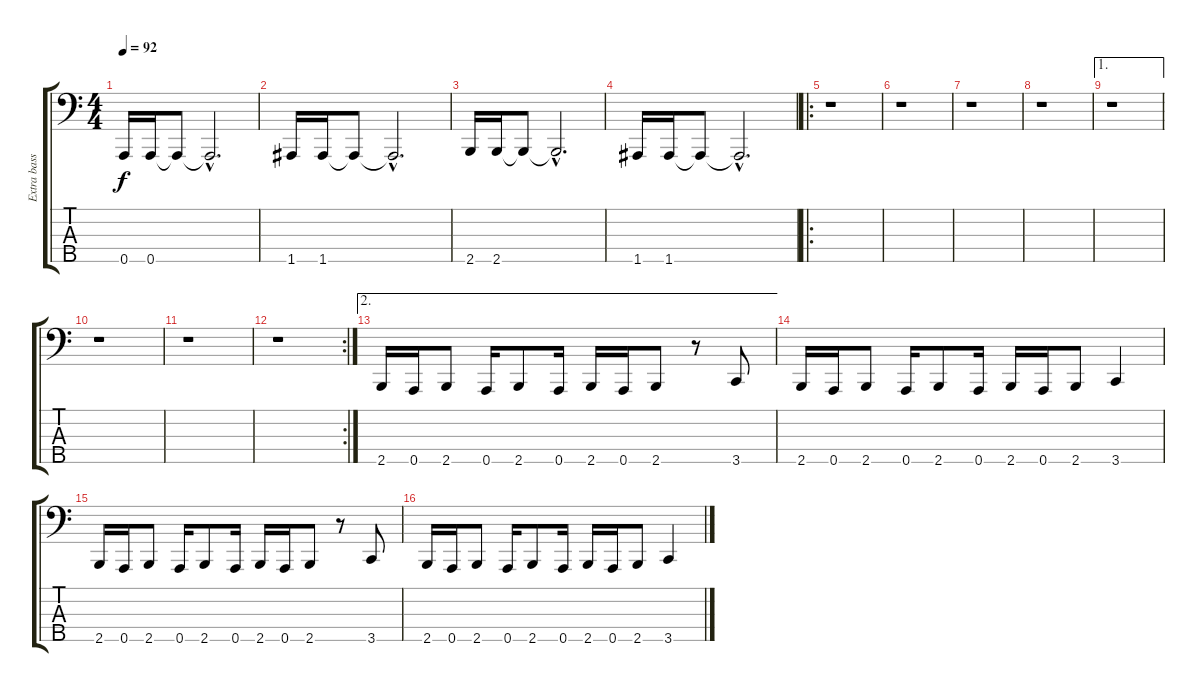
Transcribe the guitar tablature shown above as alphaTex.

\track ("Extra bass" "Extra bass") {instrument electricbassfinger}
\staff {score tabs}
\tuning (F2 C2 G1 D1 A0) {hide}
\ts (4 4)
\tempo 92
\clef f4
\ks c
0.5.16{dy f instrument electricbassfinger} 0.5.16 0.5{t}.8 0.5{hac t}.2{d} |
1.5.16 1.5.16 1.5{t}.8 1.5{hac t}.2{d} |
2.5.16 2.5.16 2.5{t}.8 2.5{hac t}.2{d} |
1.5.16 1.5.16 1.5{t}.8 1.5{hac t}.2{d} |
\ro
r.1 |
r.1 |
r.1 |
r.1 |
\ae 1
r.1 |
r.1 |
r.1 |
\rc 2
r.1 |
\ae 2
2.5.16 0.5.16 2.5.8 0.5.16 2.5.8 0.5.16 2.5.16 0.5.16 2.5.8 r.8 3.5.8 |
2.5.16 0.5.16 2.5.8 0.5.16 2.5.8 0.5.16 2.5.16 0.5.16 2.5.8 3.5.4 |
2.5.16 0.5.16 2.5.8 0.5.16 2.5.8 0.5.16 2.5.16 0.5.16 2.5.8 r.8 3.5.8 |
2.5.16 0.5.16 2.5.8 0.5.16 2.5.8 0.5.16 2.5.16 0.5.16 2.5.8 3.5.4
